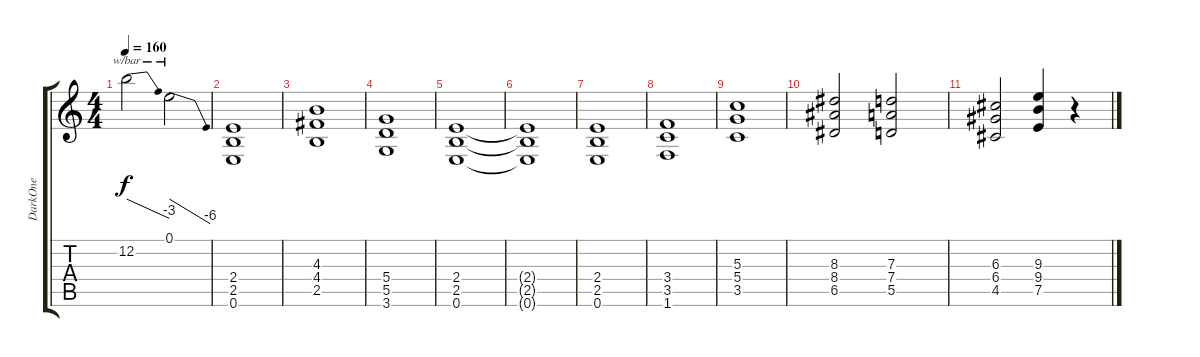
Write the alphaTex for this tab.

\track ("DarkOne" "DarkOne") {instrument distortionguitar}
\staff {score tabs}
\tuning (E4 B3 G3 D3 A2 E2) {hide}
\ts (4 4)
\tempo 160
\clef g2
\ks c
12.2.2{tbe (dive default 0 0 60 -12) dy f} 0.1.2{tbe (dive default 0 0 60 -24)} |
(2.4 2.5 0.6).1{volume 14} |
(4.3 4.4 2.5).1 |
(5.4 5.5 3.6).1 |
(2.4 2.5 0.6).1 |
(2.4{t} 2.5{t} 0.6{t}).1 |
(2.4 2.5 0.6).1 |
(3.4 3.5 1.6).1 |
(5.3 5.4 3.5).1 |
(8.3 8.4 6.5).2 (7.3 7.4 5.5).2 |
(6.3 6.4 4.5).2 (9.3 9.4 7.5).4 r.4
